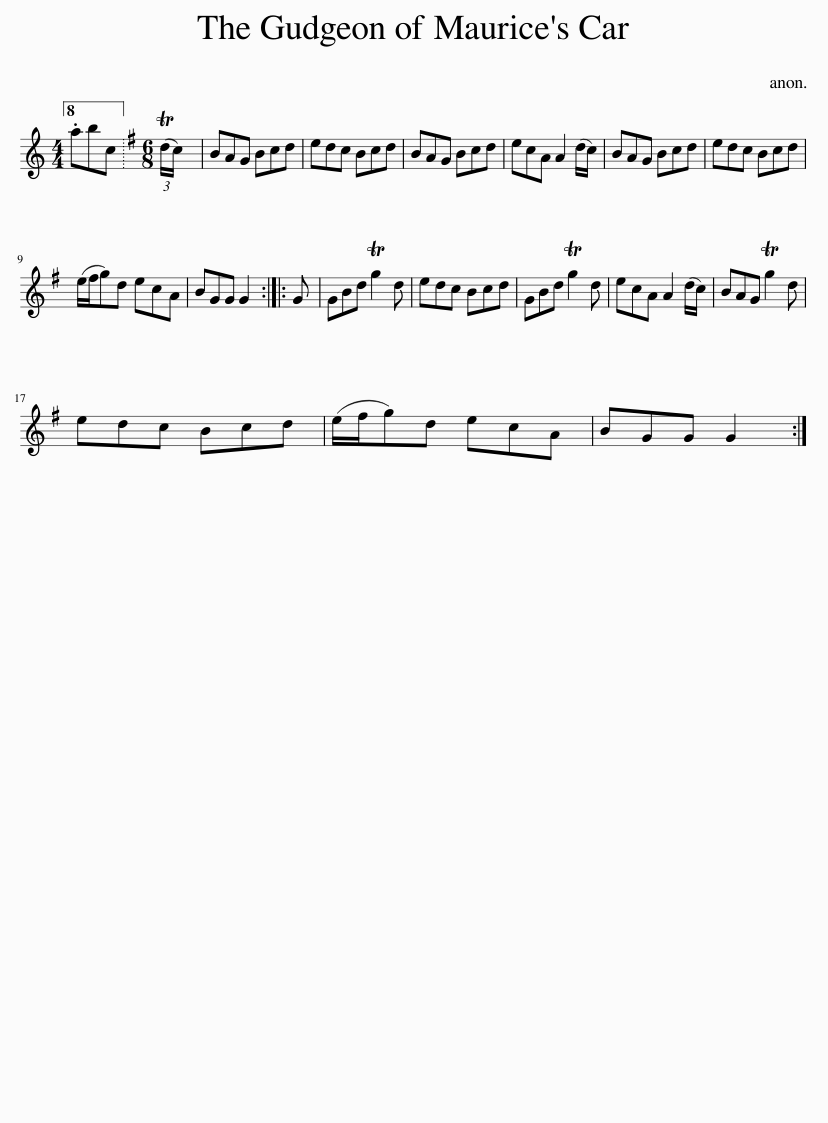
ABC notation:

X:1
L:1/8
M:4/4
I:linebreak $
K:C
V:1 treble
V:1
 .abc ||[K:G][M:6/8] (3:2:2(Td/c/) x/12 | BAG Bcd | edc Bcd | BAG Bcd | %5
 ecA A2 (d/c/) | BAG Bcd | edc Bcd |$ (e/f/g)d ecA | BGG G2 :: %10
 G | GBd Tg2 d | edc Bcd | GBd Tg2 d | ecA A2 (d/c/) | %15
 BAG Tg2 d |$ edc Bcd | (e/f/g)d ecA | BGG G2 :| %19
